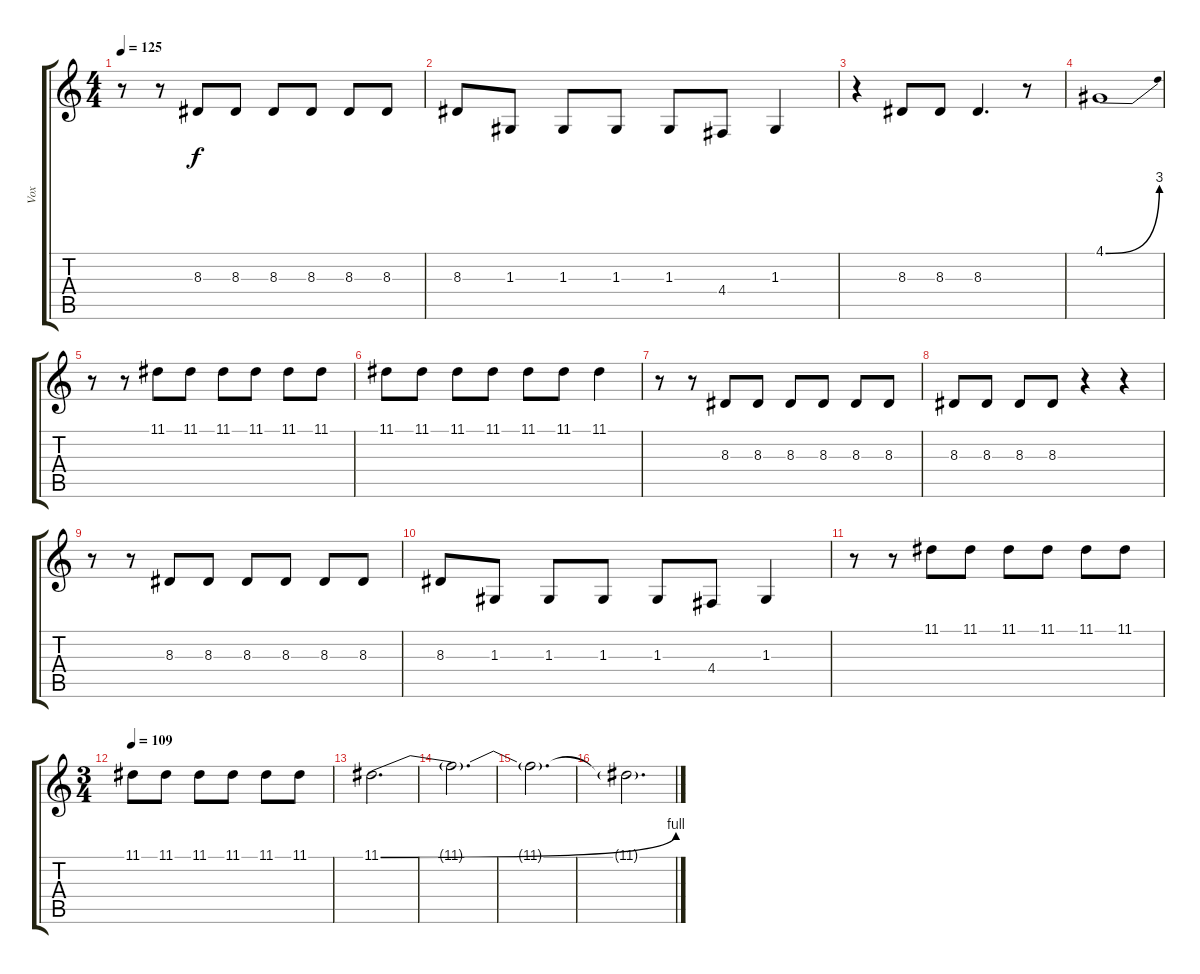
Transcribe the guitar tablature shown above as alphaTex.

\track ("Vox" "Vox") {instrument clarinet}
\staff {score tabs}
\tuning (E4 B3 G3 D3 A2 E2) {hide}
\ts (4 4)
\tempo 125
\clef g2
\ks c
r.8{dy f} r.8 8.3.8 8.3.8 8.3.8 8.3.8 8.3.8 8.3.8 |
8.3.8 1.3.8 1.3.8 1.3.8 1.3.8 4.4.8 1.3.4 |
r.4 8.3.8 8.3.8 8.3.4{d} r.8 |
4.1{be (bend 0 0 60 12)}.1 |
r.8 r.8 11.1.8 11.1.8 11.1.8 11.1.8 11.1.8 11.1.8 |
11.1.8 11.1.8 11.1.8 11.1.8 11.1.8 11.1.8 11.1.4 |
r.8 r.8 8.3.8 8.3.8 8.3.8 8.3.8 8.3.8 8.3.8 |
8.3.8 8.3.8 8.3.8 8.3.8 r.4 r.4 |
r.8 r.8 8.3.8 8.3.8 8.3.8 8.3.8 8.3.8 8.3.8 |
8.3.8 1.3.8 1.3.8 1.3.8 1.3.8 4.4.8 1.3.4 |
r.8 r.8 11.1.8 11.1.8 11.1.8 11.1.8 11.1.8 11.1.8 |
\ts (3 4)
\tempo 109
11.1.8 11.1.8 11.1.8 11.1.8 11.1.8 11.1.8 |
11.1{be (bend 0 0 60 4)}.2{d} |
11.1{t}.2{d} |
11.1{t}.2{d} |
11.1{t}.2{d}
